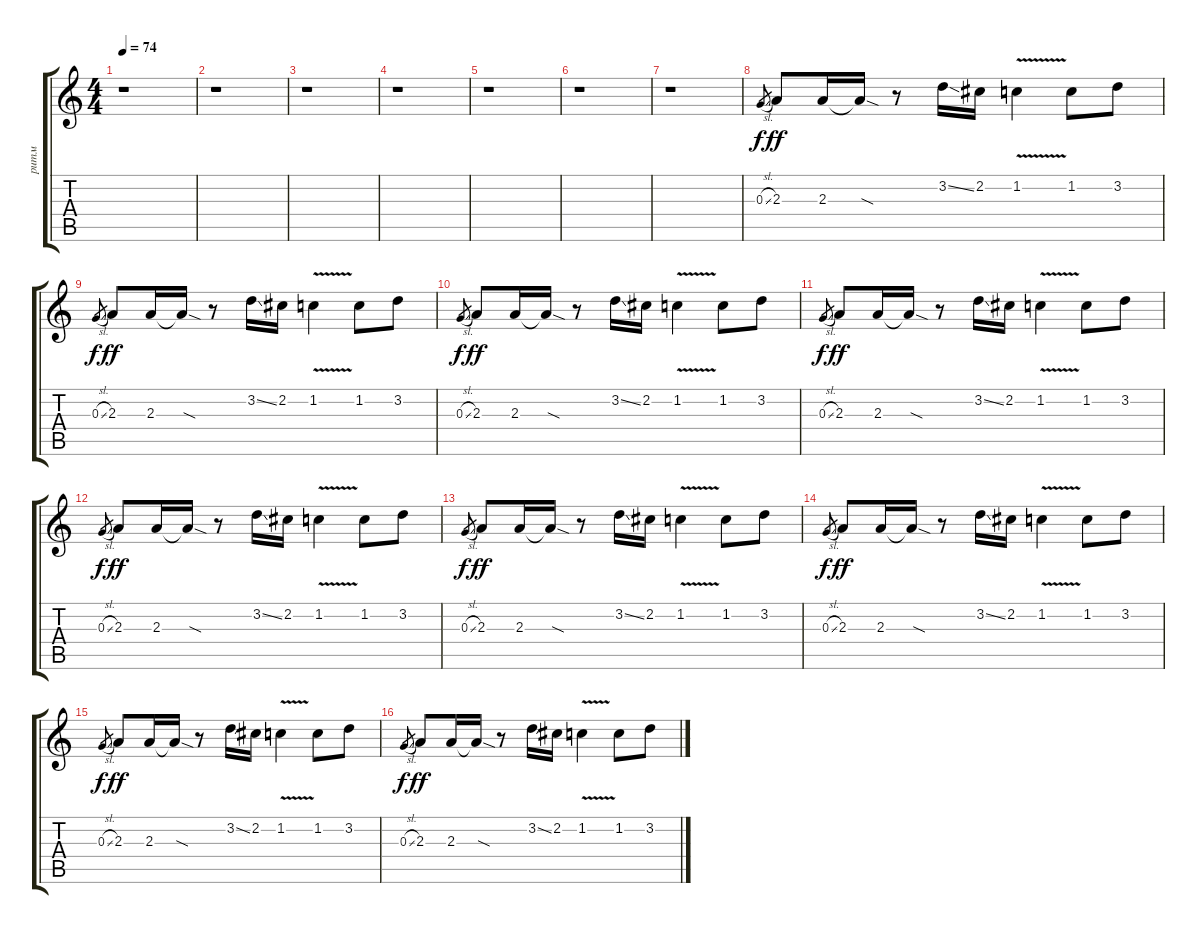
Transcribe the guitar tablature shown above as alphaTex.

\track ("ритм" "ритм") {instrument overdrivenguitar}
\staff {score tabs}
\tuning (E4 B3 G3 D3 A2 E2) {hide}
\ts (4 4)
\tempo 74
\clef g2
\ks aminor
r.1{dy f} |
r.1 |
r.1 |
r.1 |
r.1 |
r.1 |
r.1 |
0.3{sl}.8{gr} 2.3.8{dy ff} 2.3.16 2.3{sod t}.16 r.8 3.2{ss}.16 2.2.16 1.2{v}.4 1.2.8 3.2.8 |
0.3{sl}.8{gr dy f} 2.3.8{dy ff} 2.3.16 2.3{sod t}.16 r.8 3.2{ss}.16 2.2.16 1.2{v}.4 1.2.8 3.2.8 |
0.3{sl}.8{gr dy f} 2.3.8{dy ff} 2.3.16 2.3{sod t}.16 r.8 3.2{ss}.16 2.2.16 1.2{v}.4 1.2.8 3.2.8 |
0.3{sl}.8{gr dy f} 2.3.8{dy ff} 2.3.16 2.3{sod t}.16 r.8 3.2{ss}.16 2.2.16 1.2{v}.4 1.2.8 3.2.8 |
0.3{sl}.8{gr dy f} 2.3.8{dy ff} 2.3.16 2.3{sod t}.16 r.8 3.2{ss}.16 2.2.16 1.2{v}.4 1.2.8 3.2.8 |
0.3{sl}.8{gr dy f} 2.3.8{dy ff} 2.3.16 2.3{sod t}.16 r.8 3.2{ss}.16 2.2.16 1.2{v}.4 1.2.8 3.2.8 |
0.3{sl}.8{gr dy f} 2.3.8{dy ff} 2.3.16 2.3{sod t}.16 r.8 3.2{ss}.16 2.2.16 1.2{v}.4 1.2.8 3.2.8 |
0.3{sl}.8{gr dy f} 2.3.8{dy ff} 2.3.16 2.3{sod t}.16 r.8 3.2{ss}.16 2.2.16 1.2{v}.4 1.2.8 3.2.8 |
0.3{sl}.8{gr dy f} 2.3.8{dy ff} 2.3.16 2.3{sod t}.16 r.8 3.2{ss}.16 2.2.16 1.2{v}.4 1.2.8 3.2.8
